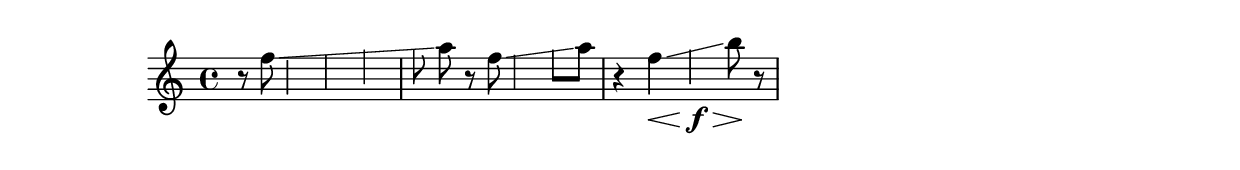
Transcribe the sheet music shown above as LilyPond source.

\version "2.17.6"

\header {
  lsrtags = "expressive-marks, staff-notation, tweaks-and-overrides"

  texidoc = "
Skipped beats in very long glissandi are sometimes indicated by
timing marks, often consisting of stems without noteheads.  Such
stems can also be used to carry intermediate expression markings.

If the stems do not align well with the glissando, they may need to
be repositioned slightly.
"

  doctitle = "Adding timing marks to long glissandi"
}

glissandoSkipOn = {
  \override NoteColumn.glissando-skip = ##t
  \override NoteHead.transparent = ##t
  \override NoteHead.no-ledgers = ##t
}

glissandoSkipOff = {
  \revert NoteColumn.glissando-skip
  \revert NoteHead.transparent
  \revert NoteHead.no-ledgers
}

\relative c'' {
  r8 f8\glissando
  \glissandoSkipOn
  f4 g a a8\noBeam
  \glissandoSkipOff
  a8

  r8 f8\glissando
  \glissandoSkipOn
  g4 a8
  \glissandoSkipOff
  a8 |

  r4 f\glissando \<
  \glissandoSkipOn
  a4\f \>
  \glissandoSkipOff
  b8\! r |
}
